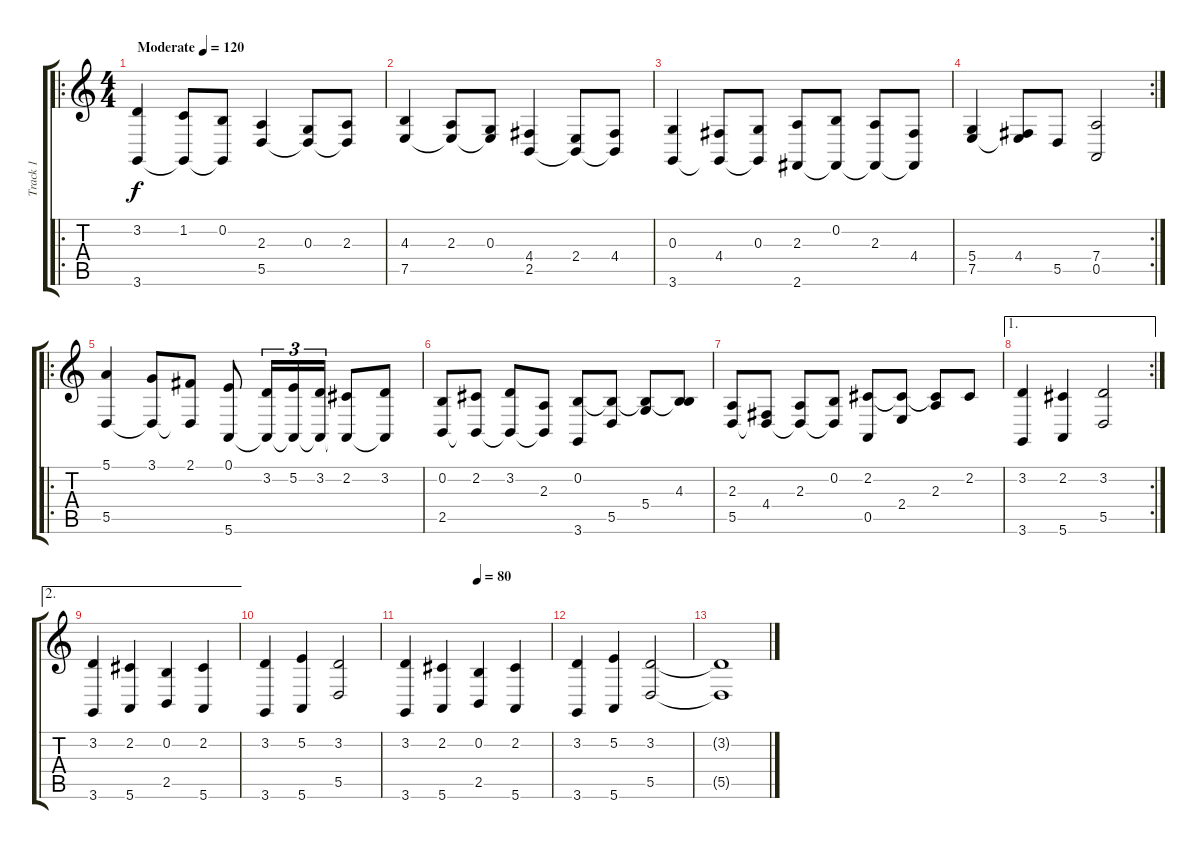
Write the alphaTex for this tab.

\track ("Track 1" "Track 1") {instrument harpsichord}
\staff {score tabs}
\tuning (E4 B3 G3 D3 A2 E2) {hide}
\ro
\ts (4 4)
\tempo (120 "Moderate")
\clef g2
\ks c
(3.2 3.6).4{dy f instrument harpsichord} (1.2 3.6{t}).8 (0.2 3.6{t}).8 (2.3 5.5).4 (0.3 5.5{t}).8 (2.3 5.5{t}).8 |
(4.3 7.5).4 (2.3 7.5{t}).8 (0.3 7.5{t}).8 (4.4 2.5).4 (2.4 2.5{t}).8 (4.4 2.5{t}).8 |
(0.3 3.6).4 (4.4 3.6{t}).8 (0.3 3.6{t}).8 (2.3 2.6).8 (0.2 2.6{t}).8 (2.3 2.6{t}).8 (4.4 2.6{t}).8 |
\rc 2
(5.4 7.5).4 (4.4 7.5{t}).8 5.5.8 (7.4 0.5).2 |
\ro
(5.1 5.5).4 (3.1 5.5{t}).8 (2.1 5.5{t}).8 (0.1 5.6).8 (3.2 5.6{t}).16{tu (3 2)} (5.2 5.6{t}).16{tu (3 2)} (3.2 5.6{t}).16{tu (3 2)} (2.2 5.6{t}).8 (3.2 5.6{t}).8 |
(0.2 2.5).8 (2.2 2.5{t}).8 (3.2 2.5{t}).8 (2.3 2.5{t}).8 (0.2 3.6).8 (0.2{t} 5.5).8 (0.2{t} 5.4).8 (0.2{t} 4.3).8 |
(2.3 5.5).8 (4.4 5.5{t}).8 (2.3 5.5{t}).8 (0.2 5.5{t}).8 (2.2 0.5).8 (2.2{t} 2.4).8 (2.2{t} 2.3).8 2.2.8 |
\ae 1
\rc 2
(3.2 3.6).4 (2.2 5.6).4 (3.2 5.5).2 |
\ae 2
(3.2 3.6).4 (2.2 5.6).4 (0.2 2.5).4 (2.2 5.6).4 |
(3.2 3.6).4 (5.2 5.6).4 (3.2 5.5).2 |
\tempo (80 0.5)
(3.2 3.6).4 (2.2 5.6).4 (0.2 2.5).4 (2.2 5.6).4 |
(3.2 3.6).4 (5.2 5.6).4 (3.2 5.5).2 |
(3.2{t} 5.5{t}).1
